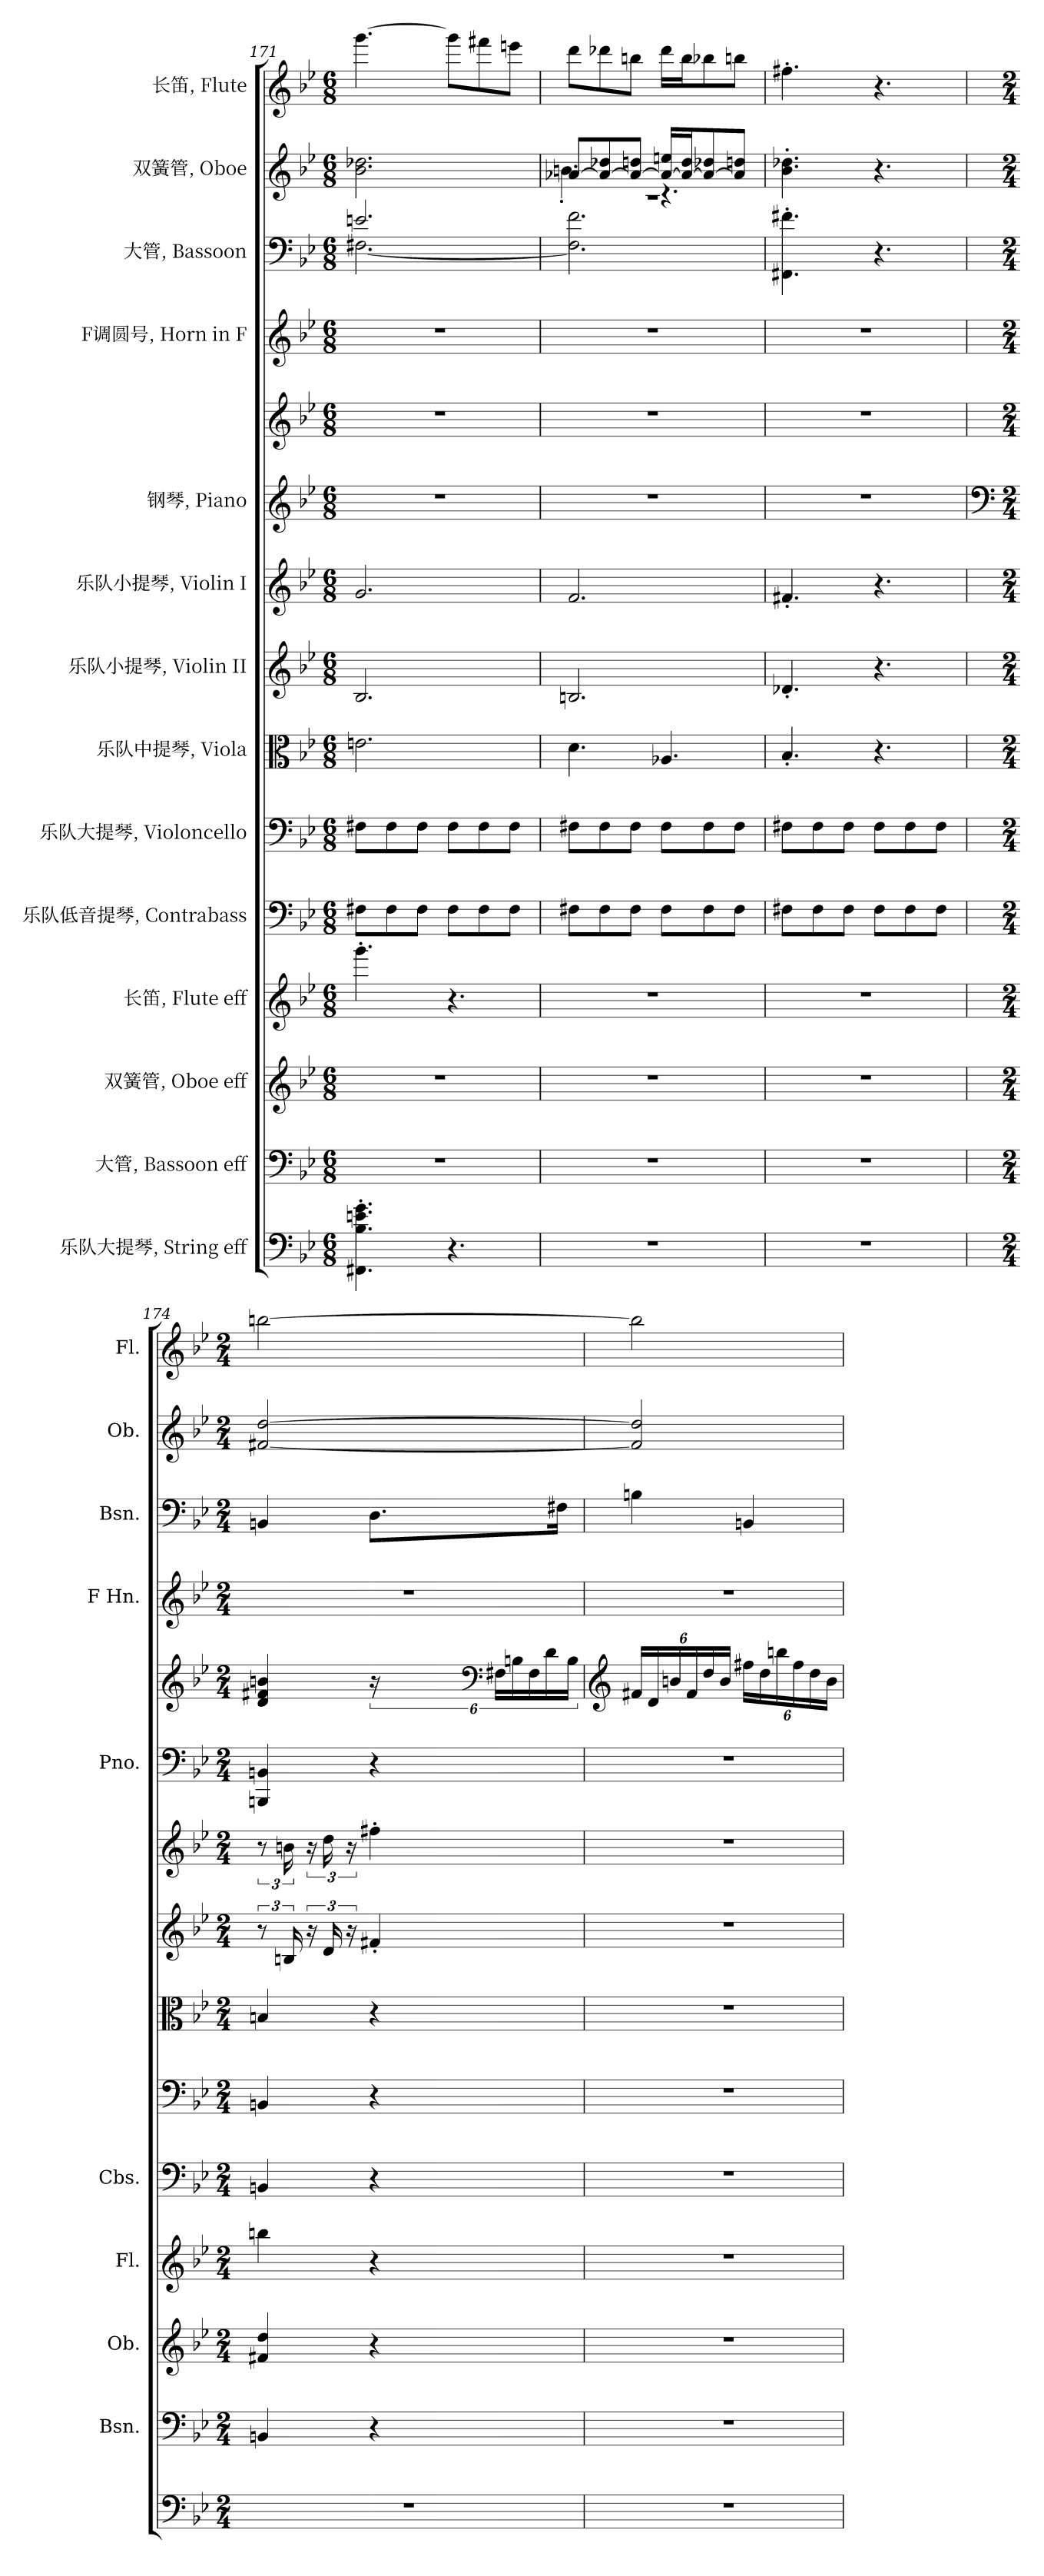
**kern	**kern	**kern	**kern	**kern	**kern	**kern	**kern	**kern	**kern	**kern	**kern	**kern	**kern	**kern
*part14	*part13	*part12	*part11	*part10	*part9	*part8	*part7	*part6	*part5	*part5	*part4	*part3	*part2	*part1
*staff15	*staff14	*staff13	*staff12	*staff11	*staff10	*staff9	*staff8	*staff7	*staff6	*staff5	*staff4	*staff3	*staff2	*staff1
*I"乐队大提琴, String eff	*I"大管, Bassoon eff	*I"双簧管, Oboe eff	*I"长笛, Flute eff	*I"乐队低音提琴, Contrabass	*I"乐队大提琴, Violoncello	*I"乐队中提琴, Viola	*I"乐队小提琴, Violin II	*I"乐队小提琴, Violin I	*I"钢琴, Piano	*	*I"F调圆号, Horn in F	*I"大管, Bassoon	*I"双簧管, Oboe	*I"长笛, Flute
*	*I'Bsn.	*I'Ob.	*I'Fl.	*I'Cbs.	*	*	*	*	*I'Pno.	*	*I'F Hn.	*I'Bsn.	*I'Ob.	*I'Fl.
*clefF4	*clefF4	*clefG2	*clefG2	*clefF4	*clefF4	*clefC3	*clefG2	*clefG2	*clefG2	*clefG2	*clefG2	*clefF4	*clefG2	*clefG2
*	*	*	*	*ITrd7c12	*	*	*	*	*	*	*ITrd4c7	*	*	*
*k[b-e-]	*k[b-e-]	*k[b-e-]	*k[b-e-]	*k[b-e-]	*k[b-e-]	*k[b-e-]	*k[b-e-]	*k[b-e-]	*k[b-e-]	*k[b-e-]	*k[b-e-a-]	*k[b-e-]	*k[b-e-]	*k[b-e-]
*M6/8	*M6/8	*M6/8	*M6/8	*M6/8	*M6/8	*M6/8	*M6/8	*M6/8	*M6/8	*M6/8	*M6/8	*M6/8	*M6/8	*M6/8
=171	=171	=171	=171	=171	=171	=171	=171	=171	=171	=171	=171	=171	=171	=171
*	*	*	*	*	*	*	*	*	*	*	*	*^	*	*
4.FF#X\' 4.B-\' 4.en\' 4.g\'	2.r	2.r	4.ggg'\	8FF#X\L	8F#X\L	2.en\	2.B-/	2.g/	2.r	2.r	2.r	2.en/	[2.F#X\	2.b-\ 2.dd-X\	[4.ggg\
.	.	.	.	8FF#\	8F#\	.	.	.	.	.	.	.	.	.	.
.	.	.	.	8FF#\J	8F#\J	.	.	.	.	.	.	.	.	.	.
4.r	.	.	4.r	8FF#\L	8F#\L	.	.	.	.	.	.	.	.	.	8ggg\L]
.	.	.	.	8FF#\	8F#\	.	.	.	.	.	.	.	.	.	8fff#X\
.	.	.	.	8FF#\J	8F#\J	.	.	.	.	.	.	.	.	.	8eeen\J
!!LO:PB:g=z
=172	=172	=172	=172	=172	=172	=172	=172	=172	=172	=172	=172	=172	=172	=172	=172
*	*	*	*	*	*	*	*	*	*	*	*	*	*	*^	*
2.r	2.r	2.r	2.r	8FF#X\L	8F#X\L	4.d\	2.Bn/	2.f/	2.r	2.r	2.r	2.r	2.F#\] 2.f\	[8a-X/L	4.bn'\	8ddd\L
.	.	.	.	8FF#\	8F#\	.	.	.	.	.	.	.	.	8a-/_ 8dd-X/	.	8ddd-X\
.	.	.	.	8FF#\J	8F#\J	.	.	.	.	.	.	.	.	8a-/_ 8ddn/J	.	8bbn\J
.	.	.	.	8FF#\L	8F#\L	4.A-X/	.	.	.	.	.	.	.	16a-/_ 16een/LL	4.r	16ddd-\LL
.	.	.	.	.	.	.	.	.	.	.	.	.	.	16a-/_ 16dd/J	.	16bb\J
.	.	.	.	8FF#\	8F#\	.	.	.	.	.	.	.	.	8a-/_ 8dd-X/	.	8bb-X\
.	.	.	.	8FF#\J	8F#\J	.	.	.	.	.	.	.	.	8a-/] 8ddn/J	.	8bbn\J
*	*	*	*	*	*	*	*	*	*	*	*	*v	*v	*	*	*
*	*	*	*	*	*	*	*	*	*	*	*	*	*v	*v	*
=173	=173	=173	=173	=173	=173	=173	=173	=173	=173	=173	=173	=173	=173	=173
2.r	2.r	2.r	2.r	8FF#X\L	8F#X\L	4.B-'/	4.d-X'/	4.f#X'/	2.r	2.r	2.r	4.FF#X\' 4.f#X\'	4.b-\' 4.dd-X\'	4.ff#X'\
.	.	.	.	8FF#\	8F#\	.	.	.	.	.	.	.	.	.
.	.	.	.	8FF#\J	8F#\J	.	.	.	.	.	.	.	.	.
.	.	.	.	8FF#\L	8F#\L	4.r	4.r	4.r	.	.	.	4.r	4.r	4.r
.	.	.	.	8FF#\	8F#\	.	.	.	.	.	.	.	.	.
.	.	.	.	8FF#\J	8F#\J	.	.	.	.	.	.	.	.	.
=174	=174	=174	=174	=174	=174	=174	=174	=174	=174	=174	=174	=174	=174	=174
*	*	*	*	*	*	*	*	*	*clefF4	*	*	*	*	*
*M2/4	*M2/4	*M2/4	*M2/4	*M2/4	*M2/4	*M2/4	*M2/4	*M2/4	*M2/4	*M2/4	*M2/4	*M2/4	*M2/4	*M2/4
*	*	*	*	*	*	*	*	*	*	*	*	*	*	*MM96
2r	4BBn/	4f#X/ 4dd/	4bbn\	4BBBn/	4BBn/	4Bn/	12r	12r	4BBBn/ 4BBn/	4d/ 4f#X/ 4bn/	2r	4BBn/	[2f#X/ [2dd/	[2bbn\
.	.	.	.	.	.	.	24Bn/	24bn\	.	.	.	.	.	.
.	.	.	.	.	.	.	24r	24r	.	.	.	.	.	.
.	.	.	.	.	.	.	24d/	24dd\	.	.	.	.	.	.
.	.	.	.	.	.	.	24r	24r	.	.	.	.	.	.
.	4r	4r	4r	4r	4r	4r	4f#X'/	4ff#X'\	4r	24r	.	8.D\L	.	.
*	*	*	*	*	*	*	*	*	*	*clefF4	*	*	*	*
.	.	.	.	.	.	.	.	.	.	24F#X\LL	.	.	.	.
.	.	.	.	.	.	.	.	.	.	24Bn\	.	.	.	.
*	*	*	*	*	*	*	*	*	*	*Xbrackettup	*	*	*	*
.	.	.	.	.	.	.	.	.	.	24F#\	.	.	.	.
.	.	.	.	.	.	.	.	.	.	24d\	.	.	.	.
.	.	.	.	.	.	.	.	.	.	.	.	16F#X\Jk	.	.
.	.	.	.	.	.	.	.	.	.	24B\JJ	.	.	.	.
!!LO:PB:g=z
=175	=175	=175	=175	=175	=175	=175	=175	=175	=175	=175	=175	=175	=175	=175
*	*	*	*	*	*	*	*	*	*	*clefG2	*	*	*	*
2r	2r	2r	2r	2r	2r	2r	2r	2r	2r	24f#X/LL	2r	4Bn\	2f#/] 2dd/]	2bb\]
.	.	.	.	.	.	.	.	.	.	24d/	.	.	.	.
.	.	.	.	.	.	.	.	.	.	24bn/	.	.	.	.
.	.	.	.	.	.	.	.	.	.	24f#/	.	.	.	.
.	.	.	.	.	.	.	.	.	.	24dd/	.	.	.	.
.	.	.	.	.	.	.	.	.	.	24b/JJ	.	.	.	.
.	.	.	.	.	.	.	.	.	.	24ff#X\LL	.	4BBn/	.	.
.	.	.	.	.	.	.	.	.	.	24dd\	.	.	.	.
.	.	.	.	.	.	.	.	.	.	24bbn\	.	.	.	.
.	.	.	.	.	.	.	.	.	.	24ff#\	.	.	.	.
.	.	.	.	.	.	.	.	.	.	24dd\	.	.	.	.
.	.	.	.	.	.	.	.	.	.	24b\JJ	.	.	.	.
=	=	=	=	=	=	=	=	=	=	=	=	=	=	=
*-	*-	*-	*-	*-	*-	*-	*-	*-	*-	*-	*-	*-	*-	*-
